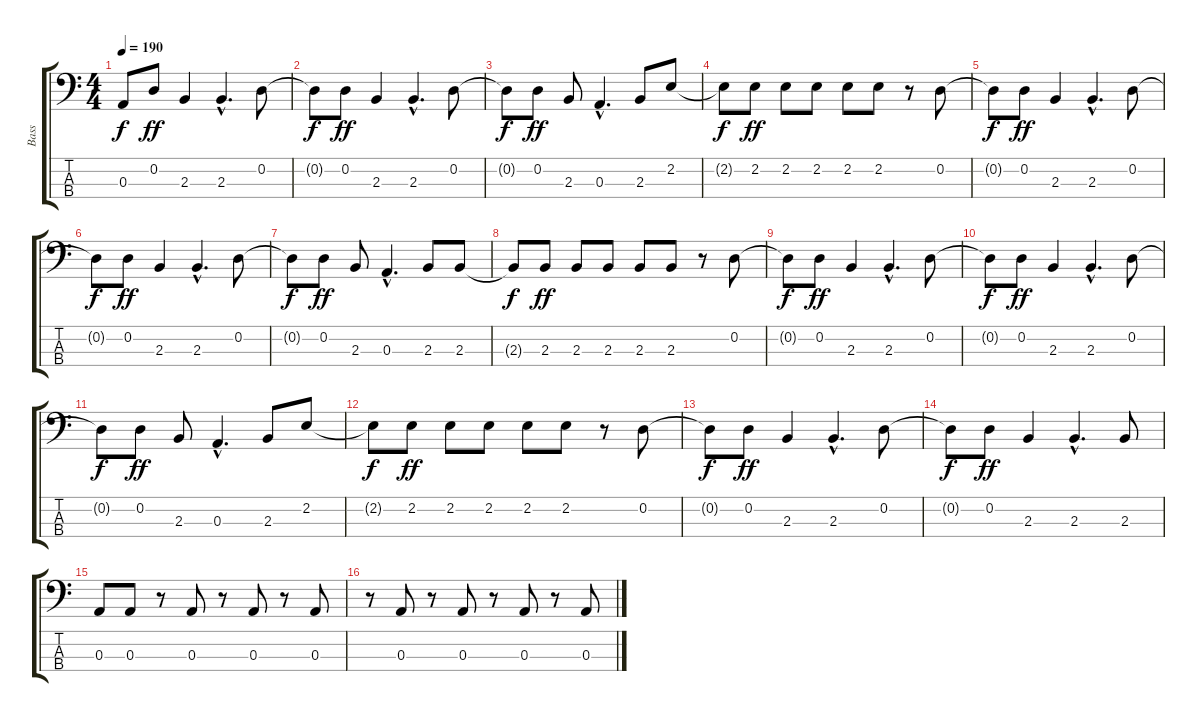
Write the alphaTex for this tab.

\track ("Bass" "Bass") {instrument electricbasspick}
\staff {score tabs}
\tuning (G2 D2 A1 E1) {hide}
\ts (4 4)
\tempo 190
\clef f4
\ks c
0.3{t}.8{dy f} 0.2.8{dy ff} 2.3.4 2.3{hac}.4{d} 0.2.8 |
0.2{t}.8{dy f} 0.2.8{dy ff} 2.3.4 2.3{hac}.4{d} 0.2.8 |
0.2{t}.8{dy f} 0.2.8{dy ff} 2.3.8 0.3{hac}.4{d} 2.3.8 2.2.8 |
2.2{t}.8{dy f} 2.2.8{dy ff} 2.2.8 2.2.8 2.2.8 2.2.8 r.8 0.2.8 |
0.2{t}.8{dy f} 0.2.8{dy ff} 2.3.4 2.3{hac}.4{d} 0.2.8 |
0.2{t}.8{dy f} 0.2.8{dy ff} 2.3.4 2.3{hac}.4{d} 0.2.8 |
0.2{t}.8{dy f} 0.2.8{dy ff} 2.3.8 0.3{hac}.4{d} 2.3.8 2.3.8 |
2.3{t}.8{dy f} 2.3.8{dy ff} 2.3.8 2.3.8 2.3.8 2.3.8 r.8 0.2.8 |
0.2{t}.8{dy f} 0.2.8{dy ff} 2.3.4 2.3{hac}.4{d} 0.2.8 |
0.2{t}.8{dy f} 0.2.8{dy ff} 2.3.4 2.3{hac}.4{d} 0.2.8 |
0.2{t}.8{dy f} 0.2.8{dy ff} 2.3.8 0.3{hac}.4{d} 2.3.8 2.2.8 |
2.2{t}.8{dy f} 2.2.8{dy ff} 2.2.8 2.2.8 2.2.8 2.2.8 r.8 0.2.8 |
0.2{t}.8{dy f} 0.2.8{dy ff} 2.3.4 2.3{hac}.4{d} 0.2.8 |
0.2{t}.8{dy f} 0.2.8{dy ff} 2.3.4 2.3{hac}.4{d} 2.3.8 |
0.3.8 0.3.8 r.8 0.3.8 r.8 0.3.8 r.8 0.3.8 |
r.8 0.3.8 r.8 0.3.8 r.8 0.3.8 r.8 0.3.8
